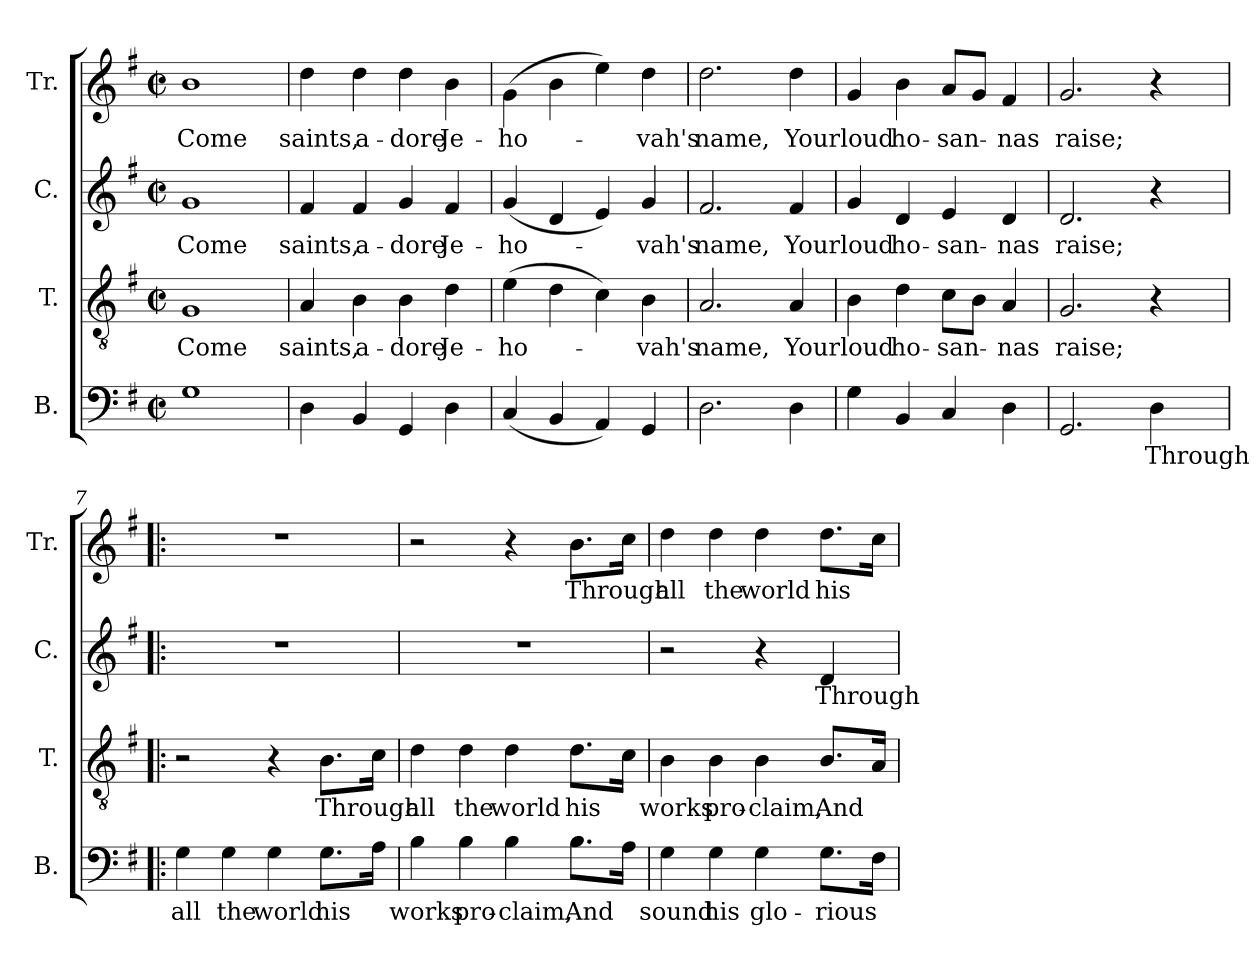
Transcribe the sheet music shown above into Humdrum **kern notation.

**kern	**text	**kern	**text	**kern	**text	**kern	**text
*part4	*part4	*part3	*part3	*part2	*part2	*part1	*part1
*staff4	*staff4	*staff3	*staff3	*staff2	*staff2	*staff1	*staff1
*I"B.	*	*I"T.	*	*I"C.	*	*I"Tr.	*
*I'B.	*	*I'T.	*	*I'C.	*	*I'Tr.	*
*clefF4	*	*clefGv2	*	*clefG2	*	*clefG2	*
*k[f#]	*	*k[f#]	*	*k[f#]	*	*k[f#]	*
*M2/2	*	*M2/2	*	*M2/2	*	*M2/2	*
*met(c|)	*	*met(c|)	*	*met(c|)	*	*met(c|)	*
*MM120	*	*MM120	*	*MM120	*	*MM120	*
=1	=1	=1	=1	=1	=1	=1	=1
!	!	!	!LO:LY:b	!	!LO:LY:b	!	!LO:LY:b
1G	.	1G	Come	1g	Come	1b	Come
=2	=2	=2	=2	=2	=2	=2	=2
!	!	!	!LO:LY:b	!	!LO:LY:b	!	!LO:LY:b
4D\	.	4A/	saints,	4f#/	saints,	4dd\	saints,
!	!	!	!LO:LY:b	!	!LO:LY:b	!	!LO:LY:b
4BB/	.	4B\	a-	4f#/	a-	4dd\	a-
!	!	!	!LO:LY:b	!	!LO:LY:b	!	!LO:LY:b
4GG/	.	4B\	-dore	4g/	-dore	4dd\	-dore
!	!	!	!LO:LY:b	!	!LO:LY:b	!	!LO:LY:b
4D\	.	4d\	Je-	4f#/	Je-	4b\	Je-
=3	=3	=3	=3	=3	=3	=3	=3
!	!	!	!LO:LY:b	!	!LO:LY:b	!	!LO:LY:b
(4C/	.	(4e\	-ho-	(4g/	-ho-	(4g\	-ho-
4BB/	.	4d\	.	4d/	.	4b\	.
4AA/)	.	4c\)	.	4e/)	.	4ee\)	.
!	!	!	!LO:LY:b	!	!LO:LY:b	!	!LO:LY:b
4GG/	.	4B\	-vah's	4g/	-vah's	4dd\	-vah's
=4	=4	=4	=4	=4	=4	=4	=4
!	!	!	!LO:LY:b	!	!LO:LY:b	!	!LO:LY:b
2.D\	.	2.A/	name,	2.f#/	name,	2.dd\	name,
!	!	!	!LO:LY:b	!	!LO:LY:b	!	!LO:LY:b
4D\	.	4A/	Your	4f#/	Your	4dd\	Your
=5	=5	=5	=5	=5	=5	=5	=5
!	!	!	!LO:LY:b	!	!LO:LY:b	!	!LO:LY:b
4G\	.	4B\	loud	4g/	loud	4g/	loud
!	!	!	!LO:LY:b	!	!LO:LY:b	!	!LO:LY:b
4BB/	.	4d\	ho-	4d/	ho-	4b\	ho-
!	!	!	!LO:LY:b	!	!LO:LY:b	!	!LO:LY:b
4C/	.	8c\L	-san-	4e/	-san-	8a/L	-san-
.	.	8B\J	.	.	.	8g/J	.
!	!	!	!LO:LY:b	!	!LO:LY:b	!	!LO:LY:b
4D\	.	4A/	-nas	4d/	-nas	4f#/	-nas
=6	=6	=6	=6	=6	=6	=6	=6
!	!	!	!LO:LY:b	!	!LO:LY:b	!	!LO:LY:b
2.GG/	.	2.G/	raise;	2.d/	raise;	2.g/	raise;
!	!LO:LY:b	!	!	!	!	!	!
4D\	Through	4r	.	4r	.	4r	.
=7!|:	=7!|:	=7!|:	=7!|:	=7!|:	=7!|:	=7!|:	=7!|:
!	!LO:LY:b	!	!	!	!	!	!
4G\	all	2r	.	1r	.	1r	.
!	!LO:LY:b	!	!	!	!	!	!
4G\	the	.	.	.	.	.	.
!	!LO:LY:b	!	!	!	!	!	!
4G\	world	4r	.	.	.	.	.
!	!LO:LY:b	!	!LO:LY:b	!	!	!	!
8.G\L	his	8.B\L	Through	.	.	.	.
16A\Jk	.	16c\Jk	.	.	.	.	.
=8	=8	=8	=8	=8	=8	=8	=8
!	!LO:LY:b	!	!LO:LY:b	!	!	!	!
4B\	works	4d\	all	1r	.	2r	.
!	!LO:LY:b	!	!LO:LY:b	!	!	!	!
4B\	pro-	4d\	the	.	.	.	.
!	!LO:LY:b	!	!LO:LY:b	!	!	!	!
4B\	-claim,	4d\	world	.	.	4r	.
!	!LO:LY:b	!	!LO:LY:b	!	!	!	!LO:LY:b
8.B\L	And	8.d\L	his	.	.	8.b\L	Through
16A\Jk	.	16c\Jk	.	.	.	16cc\Jk	.
=9	=9	=9	=9	=9	=9	=9	=9
!	!LO:LY:b	!	!LO:LY:b	!	!	!	!LO:LY:b
4G\	sound	4B\	works	2r	.	4dd\	all
!	!LO:LY:b	!	!LO:LY:b	!	!	!	!LO:LY:b
4G\	his	4B\	pro-	.	.	4dd\	the
!	!LO:LY:b	!	!LO:LY:b	!	!	!	!LO:LY:b
4G\	glo-	4B\	-claim,	4r	.	4dd\	world
!	!LO:LY:b	!	!LO:LY:b	!	!LO:LY:b	!	!LO:LY:b
8.G\L	-rious	8.B/L	And	4d/	Through	8.dd\L	his
16F#\Jk	.	16A/Jk	.	.	.	16cc\Jk	.
=	=	=	=	=	=	=	=
*-	*-	*-	*-	*-	*-	*-	*-
